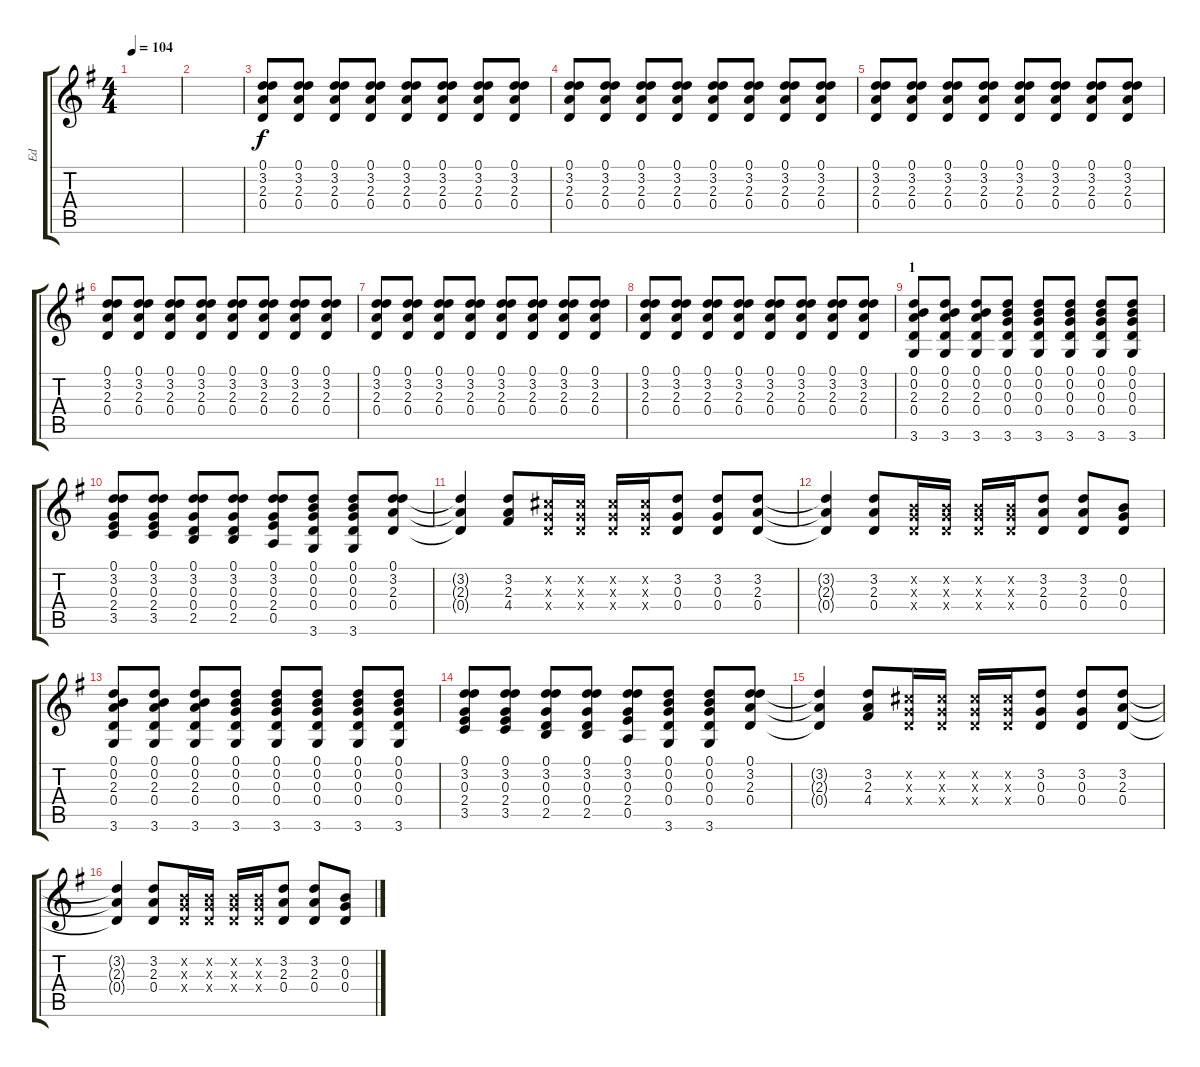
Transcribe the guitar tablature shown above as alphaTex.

\track ("Ed" "Ed") {instrument overdrivenguitar}
\staff {score tabs}
\tuning (D4 B3 G3 D3 A2 E2) {hide}
\ts (4 4)
\tempo 104
\clef g2
\ks g
|
|
(0.1 3.2 2.3 0.4).8 (0.1 3.2 2.3 0.4).8 (0.1 3.2 2.3 0.4).8 (0.1 3.2 2.3 0.4).8 (0.1 3.2 2.3 0.4).8 (0.1 3.2 2.3 0.4).8 (0.1 3.2 2.3 0.4).8 (0.1 3.2 2.3 0.4).8 |
(0.1 3.2 2.3 0.4).8 (0.1 3.2 2.3 0.4).8 (0.1 3.2 2.3 0.4).8 (0.1 3.2 2.3 0.4).8 (0.1 3.2 2.3 0.4).8 (0.1 3.2 2.3 0.4).8 (0.1 3.2 2.3 0.4).8 (0.1 3.2 2.3 0.4).8 |
(0.1 3.2 2.3 0.4).8 (0.1 3.2 2.3 0.4).8 (0.1 3.2 2.3 0.4).8 (0.1 3.2 2.3 0.4).8 (0.1 3.2 2.3 0.4).8 (0.1 3.2 2.3 0.4).8 (0.1 3.2 2.3 0.4).8 (0.1 3.2 2.3 0.4).8 |
(0.1 3.2 2.3 0.4).8 (0.1 3.2 2.3 0.4).8 (0.1 3.2 2.3 0.4).8 (0.1 3.2 2.3 0.4).8 (0.1 3.2 2.3 0.4).8 (0.1 3.2 2.3 0.4).8 (0.1 3.2 2.3 0.4).8 (0.1 3.2 2.3 0.4).8 |
(0.1 3.2 2.3 0.4).8 (0.1 3.2 2.3 0.4).8 (0.1 3.2 2.3 0.4).8 (0.1 3.2 2.3 0.4).8 (0.1 3.2 2.3 0.4).8 (0.1 3.2 2.3 0.4).8 (0.1 3.2 2.3 0.4).8 (0.1 3.2 2.3 0.4).8 |
(0.1 3.2 2.3 0.4).8 (0.1 3.2 2.3 0.4).8 (0.1 3.2 2.3 0.4).8 (0.1 3.2 2.3 0.4).8 (0.1 3.2 2.3 0.4).8 (0.1 3.2 2.3 0.4).8 (0.1 3.2 2.3 0.4).8 (0.1 3.2 2.3 0.4).8 |
\section ("" "1")
(0.1 0.2 2.3 0.4 3.6).8 (0.1 0.2 2.3 0.4 3.6).8 (0.1 0.2 2.3 0.4 3.6).8 (0.1 0.2 0.3 0.4 3.6).8 (0.1 0.2 0.3 0.4 3.6).8 (0.1 0.2 0.3 0.4 3.6).8 (0.1 0.2 0.3 0.4 3.6).8 (0.1 0.2 0.3 0.4 3.6).8 |
(0.1 3.2 0.3 2.4 3.5).8 (0.1 3.2 0.3 2.4 3.5).8 (0.1 3.2 0.3 0.4 2.5).8 (0.1 3.2 0.3 0.4 2.5).8 (0.1 3.2 0.3 2.4 0.5).8 (0.1 0.2 0.3 0.4 3.6).8 (0.1 0.2 0.3 0.4 3.6).8 (0.1 3.2 2.3 0.4).8 |
(3.2{t} 2.3{t} 0.4{t}).4 (3.2 2.3 4.4).8 (2.2{x} 0.3{x} 0.4{x}).16 (2.2{x} 0.3{x} 0.4{x}).16 (2.2{x} 0.3{x} 0.4{x}).16 (2.2{x} 0.3{x} 0.4{x}).16 (3.2 0.3 0.4).8 (3.2 0.3 0.4).8 (3.2 2.3 0.4).8 |
(3.2{t} 2.3{t} 0.4{t}).4 (3.2 2.3 0.4).8 (0.2{x} 0.3{x} 0.4{x}).16 (0.2{x} 0.3{x} 0.4{x}).16 (0.2{x} 0.3{x} 0.4{x}).16 (0.2{x} 0.3{x} 0.4{x}).16 (3.2 2.3 0.4).8 (3.2 2.3 0.4).8 (0.2 0.3 0.4).8 |
(0.1 0.2 2.3 0.4 3.6).8 (0.1 0.2 2.3 0.4 3.6).8 (0.1 0.2 2.3 0.4 3.6).8 (0.1 0.2 0.3 0.4 3.6).8 (0.1 0.2 0.3 0.4 3.6).8 (0.1 0.2 0.3 0.4 3.6).8 (0.1 0.2 0.3 0.4 3.6).8 (0.1 0.2 0.3 0.4 3.6).8 |
(0.1 3.2 0.3 2.4 3.5).8 (0.1 3.2 0.3 2.4 3.5).8 (0.1 3.2 0.3 0.4 2.5).8 (0.1 3.2 0.3 0.4 2.5).8 (0.1 3.2 0.3 2.4 0.5).8 (0.1 0.2 0.3 0.4 3.6).8 (0.1 0.2 0.3 0.4 3.6).8 (0.1 3.2 2.3 0.4).8 |
(3.2{t} 2.3{t} 0.4{t}).4 (3.2 2.3 4.4).8 (2.2{x} 0.3{x} 0.4{x}).16 (2.2{x} 0.3{x} 0.4{x}).16 (2.2{x} 0.3{x} 0.4{x}).16 (2.2{x} 0.3{x} 0.4{x}).16 (3.2 0.3 0.4).8 (3.2 0.3 0.4).8 (3.2 2.3 0.4).8 |
(3.2{t} 2.3{t} 0.4{t}).4 (3.2 2.3 0.4).8 (0.2{x} 0.3{x} 0.4{x}).16 (0.2{x} 0.3{x} 0.4{x}).16 (0.2{x} 0.3{x} 0.4{x}).16 (0.2{x} 0.3{x} 0.4{x}).16 (3.2 2.3 0.4).8 (3.2 2.3 0.4).8 (0.2 0.3 0.4).8
